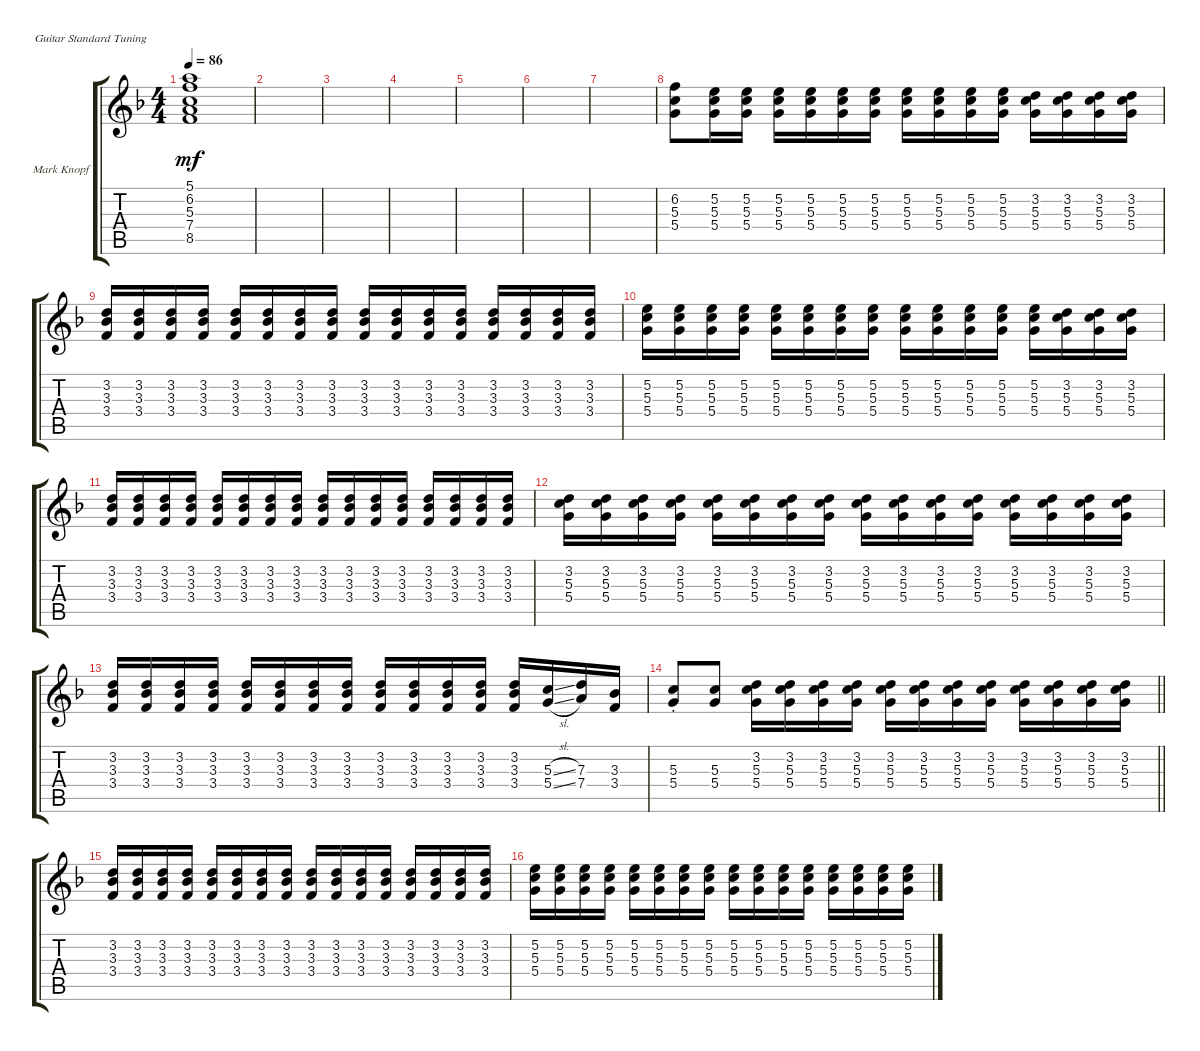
\bracketExtendMode groupsimilarinstruments
\firstSystemTrackNameOrientation horizontal
\otherSystemsTrackNameOrientation horizontal
\track ("Mark Knopfler - Gtr. 2" "Mark Knopf") {instrument acousticguitarsteel}
\staff {score tabs}
\tuning (E4 B3 G3 D3 A2 E2)
\ts (4 4)
\section ("" "")
\tempo 86
\clef g2
\ks f
(5.1 6.2 5.3 7.4 8.5).1{dy mf} |
|
|
|
|
|
|
(6.2 5.3 5.4).8 (5.2 5.3 5.4).16 (5.2 5.3 5.4).16 (5.2 5.3 5.4).16 (5.2 5.3 5.4).16 (5.2 5.3 5.4).16 (5.2 5.3 5.4).16 (5.2 5.3 5.4).16 (5.2 5.3 5.4).16 (5.2 5.3 5.4).16 (5.2 5.3 5.4).16 (3.2 5.3 5.4).16 (3.2 5.3 5.4).16 (3.2 5.3 5.4).16 (3.2 5.3 5.4).16 |
(3.2 3.3 3.4).16 (3.2 3.3 3.4).16 (3.2 3.3 3.4).16 (3.2 3.3 3.4).16 (3.2 3.3 3.4).16 (3.2 3.3 3.4).16 (3.2 3.3 3.4).16 (3.2 3.3 3.4).16 (3.2 3.3 3.4).16 (3.2 3.3 3.4).16 (3.2 3.3 3.4).16 (3.2 3.3 3.4).16 (3.2 3.3 3.4).16 (3.2 3.3 3.4).16 (3.2 3.3 3.4).16 (3.2 3.3 3.4).16 |
(5.2 5.3 5.4).16 (5.2 5.3 5.4).16 (5.2 5.3 5.4).16 (5.2 5.3 5.4).16 (5.2 5.3 5.4).16 (5.2 5.3 5.4).16 (5.2 5.3 5.4).16 (5.2 5.3 5.4).16 (5.2 5.3 5.4).16 (5.2 5.3 5.4).16 (5.2 5.3 5.4).16 (5.2 5.3 5.4).16 (5.2 5.3 5.4).16 (3.2 5.3 5.4).16 (3.2 5.3 5.4).16 (3.2 5.3 5.4).16 |
(3.2 3.3 3.4).16 (3.2 3.3 3.4).16 (3.2 3.3 3.4).16 (3.2 3.3 3.4).16 (3.2 3.3 3.4).16 (3.2 3.3 3.4).16 (3.2 3.3 3.4).16 (3.2 3.3 3.4).16 (3.2 3.3 3.4).16 (3.2 3.3 3.4).16 (3.2 3.3 3.4).16 (3.2 3.3 3.4).16 (3.2 3.3 3.4).16 (3.2 3.3 3.4).16 (3.2 3.3 3.4).16 (3.2 3.3 3.4).16 |
(3.2 5.3 5.4).16 (3.2 5.3 5.4).16 (3.2 5.3 5.4).16 (3.2 5.3 5.4).16 (3.2 5.3 5.4).16 (3.2 5.3 5.4).16 (3.2 5.3 5.4).16 (3.2 5.3 5.4).16 (3.2 5.3 5.4).16 (3.2 5.3 5.4).16 (3.2 5.3 5.4).16 (3.2 5.3 5.4).16 (3.2 5.3 5.4).16 (3.2 5.3 5.4).16 (3.2 5.3 5.4).16 (3.2 5.3 5.4).16 |
(3.2 3.3 3.4).16 (3.2 3.3 3.4).16 (3.2 3.3 3.4).16 (3.2 3.3 3.4).16 (3.2 3.3 3.4).16 (3.2 3.3 3.4).16 (3.2 3.3 3.4).16 (3.2 3.3 3.4).16 (3.2 3.3 3.4).16 (3.2 3.3 3.4).16 (3.2 3.3 3.4).16 (3.2 3.3 3.4).16 (3.2 3.3 3.4).16 (5.3{sl} 5.4{sl}).16 (7.3 7.4).16 (3.3 3.4).16 |
\barLineRight lightlight
(5.3{st} 5.4{st}).8 (5.3 5.4).8 (3.2 5.3 5.4).16 (3.2 5.3 5.4).16 (3.2 5.3 5.4).16 (3.2 5.3 5.4).16 (3.2 5.3 5.4).16 (3.2 5.3 5.4).16 (3.2 5.3 5.4).16 (3.2 5.3 5.4).16 (3.2 5.3 5.4).16 (3.2 5.3 5.4).16 (3.2 5.3 5.4).16 (3.2 5.3 5.4).16 |
\section ("" "")
(3.2 3.3 3.4).16 (3.2 3.3 3.4).16 (3.2 3.3 3.4).16 (3.2 3.3 3.4).16 (3.2 3.3 3.4).16 (3.2 3.3 3.4).16 (3.2 3.3 3.4).16 (3.2 3.3 3.4).16 (3.2 3.3 3.4).16 (3.2 3.3 3.4).16 (3.2 3.3 3.4).16 (3.2 3.3 3.4).16 (3.2 3.3 3.4).16 (3.2 3.3 3.4).16 (3.2 3.3 3.4).16 (3.2 3.3 3.4).16 |
(5.2 5.3 5.4).16 (5.2 5.3 5.4).16 (5.2 5.3 5.4).16 (5.2 5.3 5.4).16 (5.2 5.3 5.4).16 (5.2 5.3 5.4).16 (5.2 5.3 5.4).16 (5.2 5.3 5.4).16 (5.2 5.3 5.4).16 (5.2 5.3 5.4).16 (5.2 5.3 5.4).16 (5.2 5.3 5.4).16 (5.2 5.3 5.4).16 (5.2 5.3 5.4).16 (5.2 5.3 5.4).16 (5.2 5.3 5.4).16
